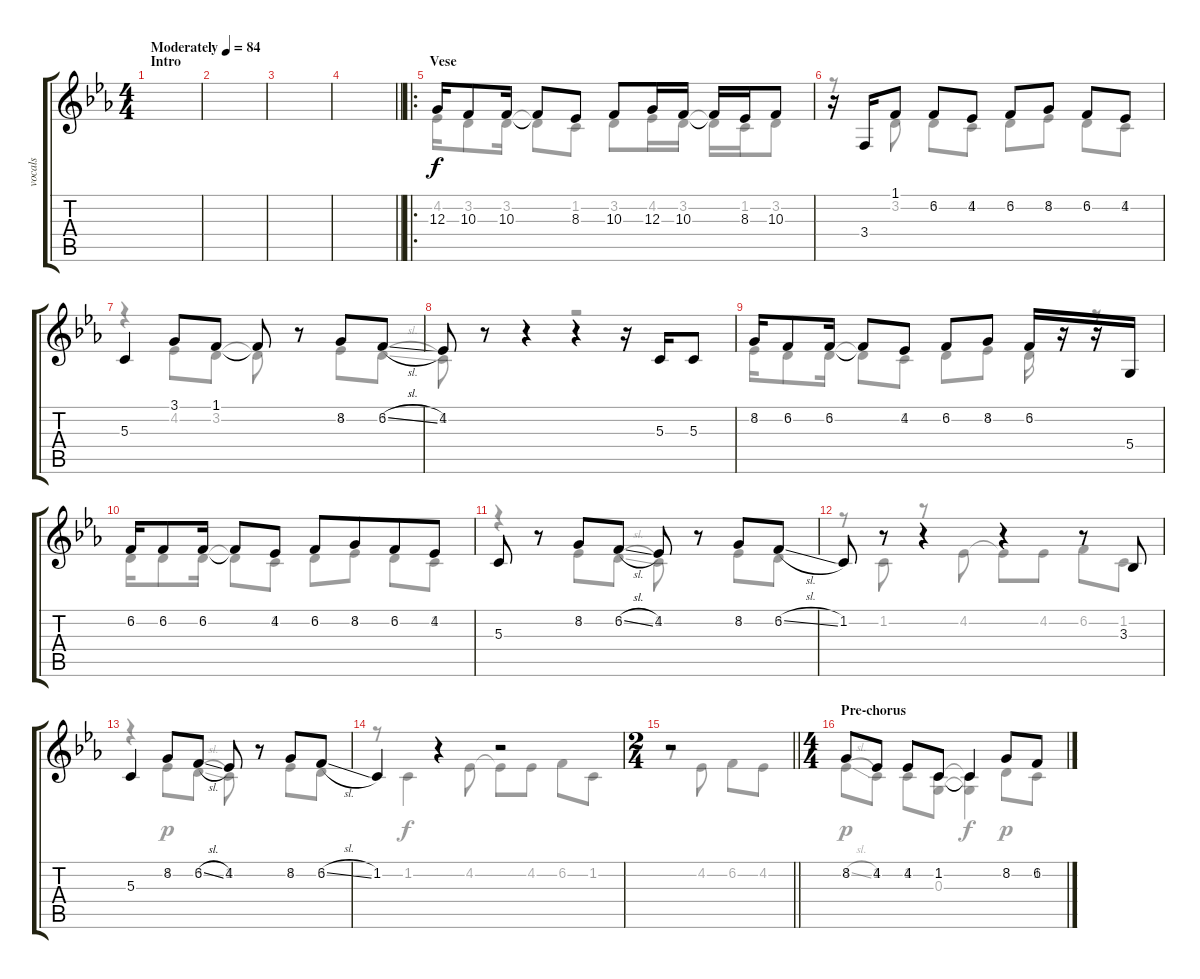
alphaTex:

\track ("vocals" "vocals") {instrument brightacousticpiano}
\staff {score tabs}
\tuning (E4 B3 G3 D3 A2 E2) {hide}
\voice
\ts (4 4)
\section ("" "Intro")
\tempo (84 "Moderately")
\clef g2
\ks cminor
|
|
|
\barLineRight lightlight
|
\ro
\section ("" "Vese")
12.3.16 10.3.8 10.3.16 10.3{t}.8 8.3.8 10.3.8 12.3.16 10.3.16 10.3{t}.16 8.3.16 10.3.8 |
r.16 3.4.16 1.1.8 6.2.8 4.2.8 6.2.8 8.2.8 6.2.8 4.2.8 |
5.3.4 3.1.8 1.1.8 1.1{t}.8 r.8 8.2.8 6.2{sl}.8 |
4.2.8 r.8 r.4 r.4 r.16 5.3.16 5.3.8 |
8.2.16 6.2.8 6.2.16 6.2{t}.8 4.2.8 6.2.8 8.2.8 6.2.16 r.16 r.16 5.4.16 |
6.2.16 6.2.8 6.2.16 6.2{t}.8 4.2.8 6.2.8 8.2.8{beam merge} 6.2.8 4.2.8 |
5.3.8 r.8 8.2.8 6.2{sl}.8 4.2.8 r.8 8.2.8 6.2{sl}.8 |
1.2.8 r.8{balance 16} r.4 r.4 r.8 3.3.8{balance 8} |
5.3.4 8.2.8 6.2{sl}.8 4.2.8 r.8 8.2.8 6.2{sl}.8 |
1.2.4 r.4{balance 16} r.2 |
\ts (2 4)
\barLineRight lightlight
r.2 |
\ts (4 4)
\section ("" "Pre-chorus")
8.2.8{balance 8} 4.2.8 4.2.8 1.2.8 1.2{t}.4 8.2.8 6.2.8
\voice
\clef g2
\ottava regular
\simile none
\ks cminor
|
|
|
\barLineRight lightlight
|
4.2.16 3.2.8 3.2.16 3.2{t}.8 1.2.8 3.2.8 4.2.16 3.2.16 3.2{t}.16 1.2.16 3.2.8 |
r.8 3.2.8 3.2.8 1.2.8 3.2.8 4.2.8 3.2.8 1.2.8 |
r.4 4.2.8 3.2.8 3.2{t}.8 r.8 4.2.8 3.2{sl}.8 |
1.2.8 r.8 r.4 r.2 |
4.2.16 3.2.8 3.2.16 3.2{t}.8 1.2.8 3.2.8 4.2.8 3.2.16 r.16 r.8 |
3.2.16 3.2.8 3.2.16 3.2{t}.8 1.2.8 3.2.8 4.2.8 3.2.8 1.2.8 |
r.4 4.2.8 3.2{sl}.8 1.2.8 r.8 4.2.8 3.2.8 |
r.8 1.2.8{dy f} r.8 4.2.8 4.2{t}.8 4.2.8 6.2.8 1.2.8 |
r.4 4.2.8{dy p} 3.2{sl}.8 1.2.8 r.8 4.2.8 3.2.8 |
r.8 1.2.4{dy f} 4.2.8 4.2{t}.8 4.2.8 6.2.8 1.2.8 |
\barLineRight lightlight
r.8 4.2.8 6.2.8 4.2.8 |
4.2{sl}.8{dy p} 1.2.8 1.2.8 (1.2 0.3).8 (1.2{t} 0.3{t}).4{dy f} 3.2.8{dy p} 1.2.8
